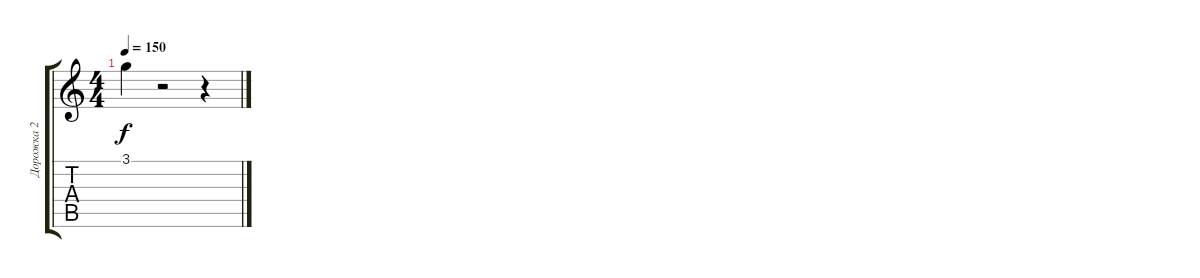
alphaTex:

\track ("Дорожка 2" "Дорожка 2") {instrument overdrivenguitar}
\staff {score tabs}
\tuning (E4 B3 G3 D3 A2 E2) {hide}
\ts (4 4)
\tempo 150
\clef g2
\ks c
3.1.4{dy f} r.2 r.4
